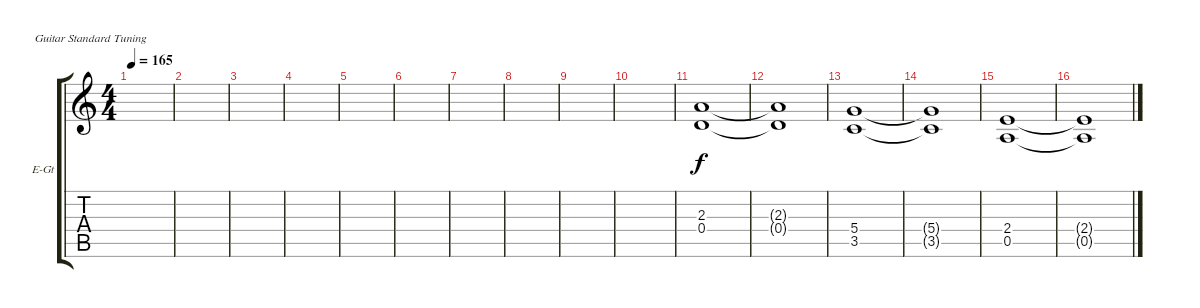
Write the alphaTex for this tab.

\defaultSystemsLayout 4
\bracketExtendMode groupsimilarinstruments
\firstSystemTrackNameOrientation horizontal
\otherSystemsTrackNameOrientation horizontal
\track ("Electric Guitar" "E-Gt") {instrument distortionguitar}
\staff {score tabs}
\tuning (E4 B3 G3 D3 A2 E2)
\ts (4 4)
\tempo 165
\clef g2
\ks c
|
|
|
|
|
|
|
|
|
|
(2.3 0.4).1 |
(2.3{t} 0.4{t}).1 |
(5.4 3.5).1 |
(5.4{t} 3.5{t}).1 |
(2.4 0.5).1 |
(2.4{t} 0.5{t}).1
